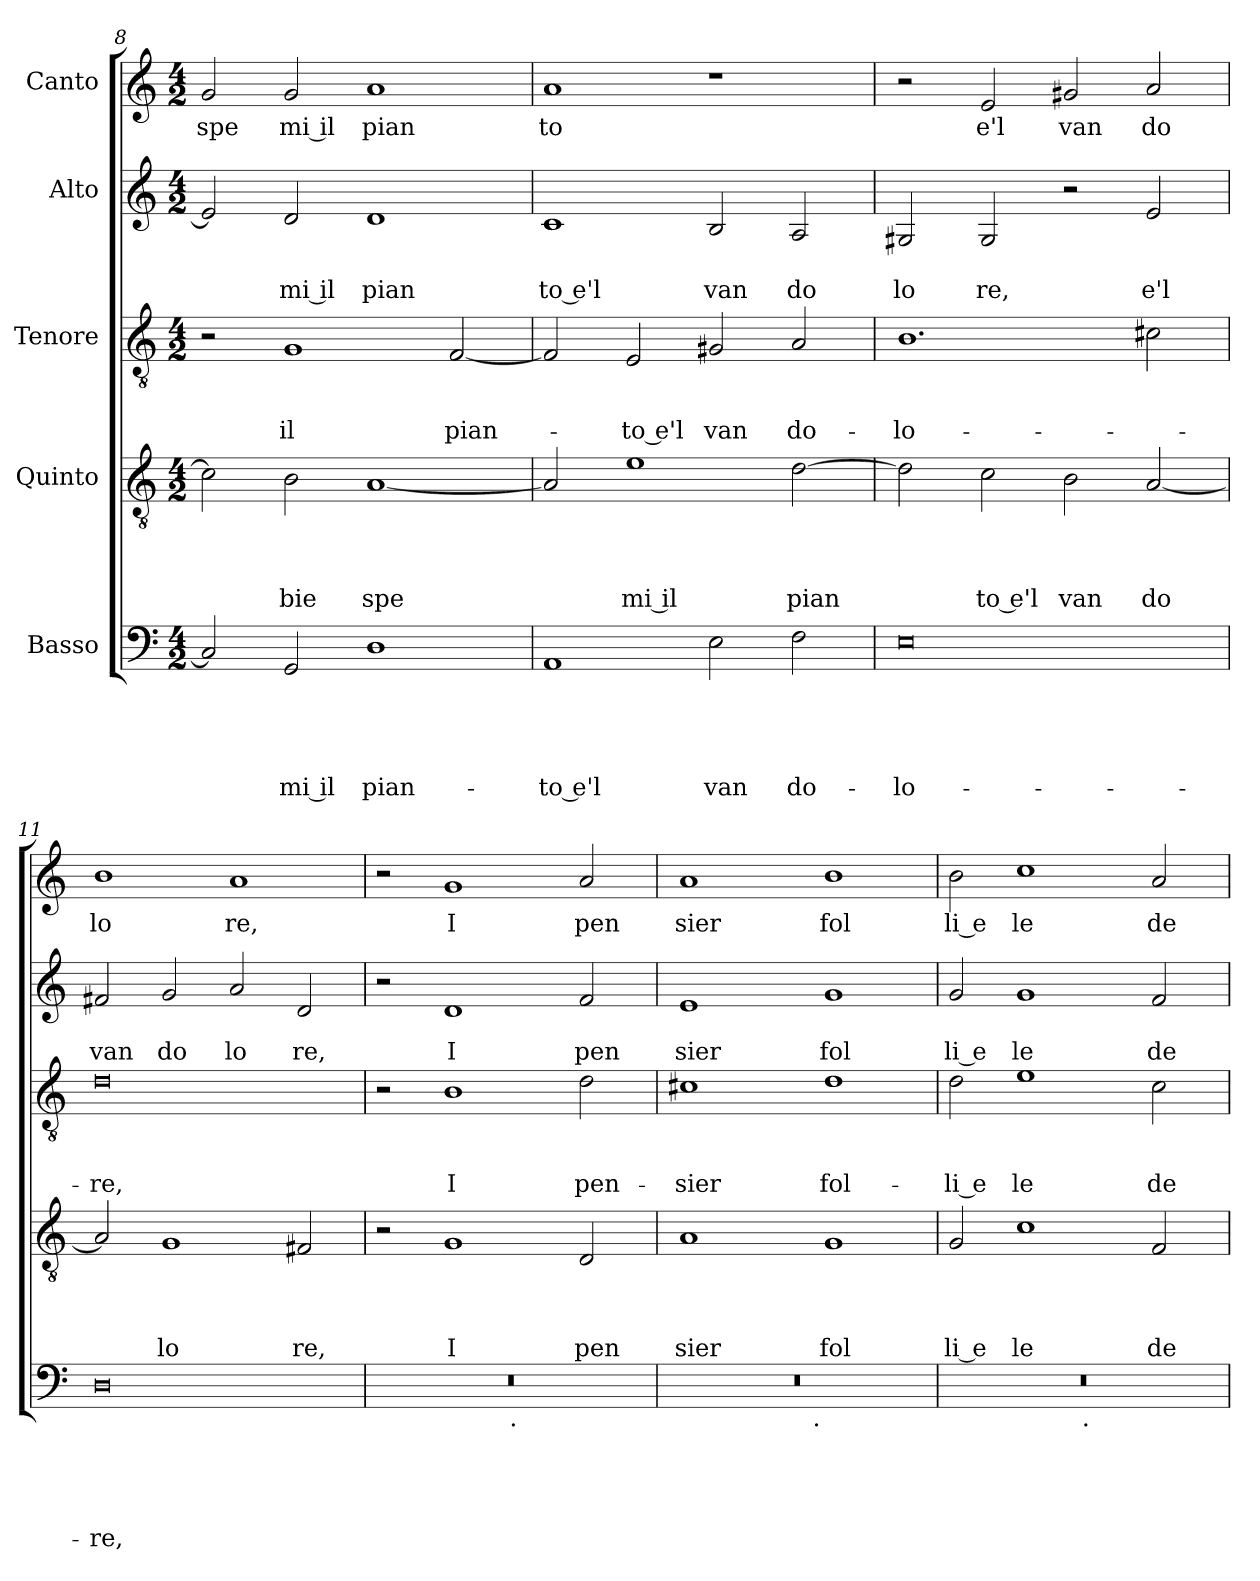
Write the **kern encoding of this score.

**kern	**text	**text	**text	**text	**text	**kern	**text	**text	**text	**text	**kern	**text	**text	**text	**kern	**text	**text	**kern	**text
*part5	*part5	*part5	*part5	*part5	*part5	*part4	*part4	*part4	*part4	*part4	*part3	*part3	*part3	*part3	*part2	*part2	*part2	*part1	*part1
*staff5	*staff5	*staff5	*staff5	*staff5	*staff5	*staff4	*staff4	*staff4	*staff4	*staff4	*staff3	*staff3	*staff3	*staff3	*staff2	*staff2	*staff2	*staff1	*staff1
*I"Basso	*	*	*	*	*	*I"Quinto	*	*	*	*	*I"Tenore	*	*	*	*I"Alto	*	*	*I"Canto	*
!!LO:LB:g=z
*clefF4	*	*	*	*	*	*clefGv2	*	*	*	*	*clefGv2	*	*	*	*clefG2	*	*	*clefG2	*
*k[]	*	*	*	*	*	*k[]	*	*	*	*	*k[]	*	*	*	*k[]	*	*	*k[]	*
*C:	*	*	*	*	*	*C:	*	*	*	*	*C:	*	*	*	*C:	*	*	*C:	*
*M4/2	*	*	*	*	*	*M4/2	*	*	*	*	*M4/2	*	*	*	*M4/2	*	*	*M4/2	*
=8	=8	=8	=8	=8	=8	=8	=8	=8	=8	=8	=8	=8	=8	=8	=8	=8	=8	=8	=8
!	!	!	!	!	!	!	!	!	!	!	!	!	!	!	!	!	!	!	!LO:LY:b
2C/]	.	.	.	.	.	2c\]	.	.	.	.	2r	.	.	.	2e/]	.	.	2g/	spe
!	!	!	!	!	!LO:LY:b:rj	!	!	!	!	!LO:LY:b	!	!	!	!LO:LY:b	!	!	!LO:LY:b:rj	!	!LO:LY:b:rj
2GG/	.	.	.	.	-mi il	2B\	.	.	.	-bie	1G	.	.	il	2d/	.	-mi il	2g/	mi il
!	!	!	!	!	!LO:LY:b	!	!	!	!	!LO:LY:b	!	!	!	!	!	!	!LO:LY:b	!	!LO:LY:b
1D	.	.	.	.	pian-	[<1A	.	.	.	spe	.	.	.	.	1d	.	pian	1a	pian
!	!	!	!	!	!	!	!	!	!	!	!	!	!	!LO:LY:b	!	!	!	!	!
.	.	.	.	.	.	.	.	.	.	.	[<2F/	.	.	pian-	.	.	.	.	.
=9	=9	=9	=9	=9	=9	=9	=9	=9	=9	=9	=9	=9	=9	=9	=9	=9	=9	=9	=9
!	!	!	!	!	!LO:LY:b:rj	!	!	!	!	!	!	!	!	!	!	!	!LO:LY:b:rj	!	!LO:LY:b
1AA	.	.	.	.	-to e'l	2A/]	.	.	.	.	2F/]	.	.	.	1c	.	to e'l	1a	to
!	!	!	!	!	!	!	!	!	!	!LO:LY:b:rj	!	!	!	!LO:LY:b:rj	!	!	!	!	!
.	.	.	.	.	.	1e	.	.	.	mi il	2E/	.	.	-to e'l	.	.	.	.	.
!	!	!	!	!	!LO:LY:b	!	!	!	!	!	!	!	!	!LO:LY:b	!	!	!LO:LY:b	!	!
2E\	.	.	.	.	van	.	.	.	.	.	2G#X/	.	.	van	2B/	.	van	1r	.
!	!	!	!	!	!LO:LY:b	!	!	!	!	!LO:LY:b	!	!	!	!LO:LY:b	!	!	!LO:LY:b	!	!
2F\	.	.	.	.	do-	[>2d\	.	.	.	pian	2A/	.	.	do-	2A/	.	do	.	.
=10	=10	=10	=10	=10	=10	=10	=10	=10	=10	=10	=10	=10	=10	=10	=10	=10	=10	=10	=10
!	!	!	!	!	!LO:LY:b	!	!	!	!	!	!	!	!	!LO:LY:b	!	!	!LO:LY:b	!	!
0E	.	.	.	.	-lo-	2d\]	.	.	.	.	1.B	.	.	-lo-	2G#X/	.	lo	2r	.
!	!	!	!	!	!	!	!	!	!	!LO:LY:b:rj	!	!	!	!	!	!	!LO:LY:b	!	!LO:LY:b
.	.	.	.	.	.	2c\	.	.	.	to e'l	.	.	.	.	2G#/	.	re,	2e/	e'l
!	!	!	!	!	!	!	!	!	!	!LO:LY:b	!	!	!	!	!	!	!	!	!LO:LY:b
.	.	.	.	.	.	2B\	.	.	.	van	.	.	.	.	2r	.	.	2g#X/	van
!	!	!	!	!	!	!	!	!	!	!LO:LY:b	!	!	!	!	!	!	!LO:LY:b	!	!LO:LY:b
.	.	.	.	.	.	[<2A/	.	.	.	do	2c#X\	.	.	.	2e/	.	e'l	2a/	do
=11	=11	=11	=11	=11	=11	=11	=11	=11	=11	=11	=11	=11	=11	=11	=11	=11	=11	=11	=11
!	!	!	!	!	!LO:LY:b	!	!	!	!	!	!	!	!	!LO:LY:b	!	!	!LO:LY:b	!	!LO:LY:b
0D	.	.	.	.	-re,	2A/]	.	.	.	.	0d	.	.	-re,	2f#X/	.	van	1b	lo
!	!	!	!	!	!	!	!	!	!	!LO:LY:b	!	!	!	!	!	!	!LO:LY:b	!	!
.	.	.	.	.	.	1G	.	.	.	lo	.	.	.	.	2g/	.	do	.	.
!	!	!	!	!	!	!	!	!	!	!	!	!	!	!	!	!	!LO:LY:b	!	!LO:LY:b
.	.	.	.	.	.	.	.	.	.	.	.	.	.	.	2a/	.	lo	1a	re,
!	!	!	!	!	!	!	!	!	!	!LO:LY:b	!	!	!	!	!	!	!LO:LY:b	!	!
.	.	.	.	.	.	2F#X/	.	.	.	re,	.	.	.	.	2d/	.	re,	.	.
=12	=12	=12	=12	=12	=12	=12	=12	=12	=12	=12	=12	=12	=12	=12	=12	=12	=12	=12	=12
*^	*	*	*	*	*	*	*	*	*	*	*	*	*	*	*	*	*	*	*
0r	2ryy	.	.	.	.	.	2r	.	.	.	.	2r	.	.	.	2r	.	.	2r	.
!	!	!	!	!	!	!	!	!	!	!	!LO:LY:b	!	!	!	!LO:LY:b	!	!	!LO:LY:b	!	!LO:LY:b
.	4...ryy	.	.	.	.	.	1G	.	.	.	I	1B	.	.	I	1d	.	I	1g	I
!	!LO:TX:b:t=.	!	!	!	!	!	!	!	!	!	!	!	!	!	!	!	!	!	!	!
.	1ryy	.	.	.	.	.	.	.	.	.	.	.	.	.	.	.	.	.	.	.
!	!	!	!	!	!	!	!	!	!	!	!LO:LY:b	!	!	!	!LO:LY:b	!	!	!LO:LY:b	!	!LO:LY:b
.	.	.	.	.	.	.	2D/	.	.	.	pen	2d\	.	.	pen-	2f/	.	pen	2a/	pen
.	32ryy	.	.	.	.	.	.	.	.	.	.	.	.	.	.	.	.	.	.	.
=13	=13	=13	=13	=13	=13	=13	=13	=13	=13	=13	=13	=13	=13	=13	=13	=13	=13	=13	=13	=13
!	!	!	!	!	!	!	!	!	!	!	!LO:LY:b	!	!	!	!LO:LY:b	!	!	!LO:LY:b	!	!LO:LY:b
0r	2ryy	.	.	.	.	.	1A	.	.	.	sier	1c#X	.	.	-sier	1e	.	sier	1a	sier
.	4...ryy	.	.	.	.	.	.	.	.	.	.	.	.	.	.	.	.	.	.	.
!	!LO:TX:b:t=.	!	!	!	!	!	!	!	!	!	!	!	!	!	!	!	!	!	!	!
.	1ryy	.	.	.	.	.	.	.	.	.	.	.	.	.	.	.	.	.	.	.
!	!	!	!	!	!	!	!	!	!	!	!LO:LY:b	!	!	!	!LO:LY:b	!	!	!LO:LY:b	!	!LO:LY:b
.	.	.	.	.	.	.	1G	.	.	.	fol	1d	.	.	fol-	1g	.	fol	1b	fol
.	32ryy	.	.	.	.	.	.	.	.	.	.	.	.	.	.	.	.	.	.	.
=14	=14	=14	=14	=14	=14	=14	=14	=14	=14	=14	=14	=14	=14	=14	=14	=14	=14	=14	=14	=14
!	!	!	!	!	!	!	!	!	!	!	!LO:LY:b:rj	!	!	!	!LO:LY:b:rj	!	!	!LO:LY:b:rj	!	!LO:LY:b:rj
0r	2ryy	.	.	.	.	.	2G/	.	.	.	li e	2d\	.	.	-li e	2g/	.	li e	2b\	li e
!	!	!	!	!	!	!	!	!	!	!	!LO:LY:b	!	!	!	!LO:LY:b	!	!	!LO:LY:b	!	!LO:LY:b
.	4...ryy	.	.	.	.	.	1c	.	.	.	le	1e	.	.	le	1g	.	le	1cc	le
!	!LO:TX:b:t=.	!	!	!	!	!	!	!	!	!	!	!	!	!	!	!	!	!	!	!
.	1ryy	.	.	.	.	.	.	.	.	.	.	.	.	.	.	.	.	.	.	.
!	!	!	!	!	!	!	!	!	!	!	!LO:LY:b	!	!	!	!LO:LY:b	!	!	!LO:LY:b	!	!LO:LY:b
.	.	.	.	.	.	.	2F/	.	.	.	de	2c\	.	.	de-	2f/	.	de	2a/	de
.	32ryy	.	.	.	.	.	.	.	.	.	.	.	.	.	.	.	.	.	.	.
*v	*v	*	*	*	*	*	*	*	*	*	*	*	*	*	*	*	*	*	*	*
=	=	=	=	=	=	=	=	=	=	=	=	=	=	=	=	=	=	=	=
*-	*-	*-	*-	*-	*-	*-	*-	*-	*-	*-	*-	*-	*-	*-	*-	*-	*-	*-	*-
